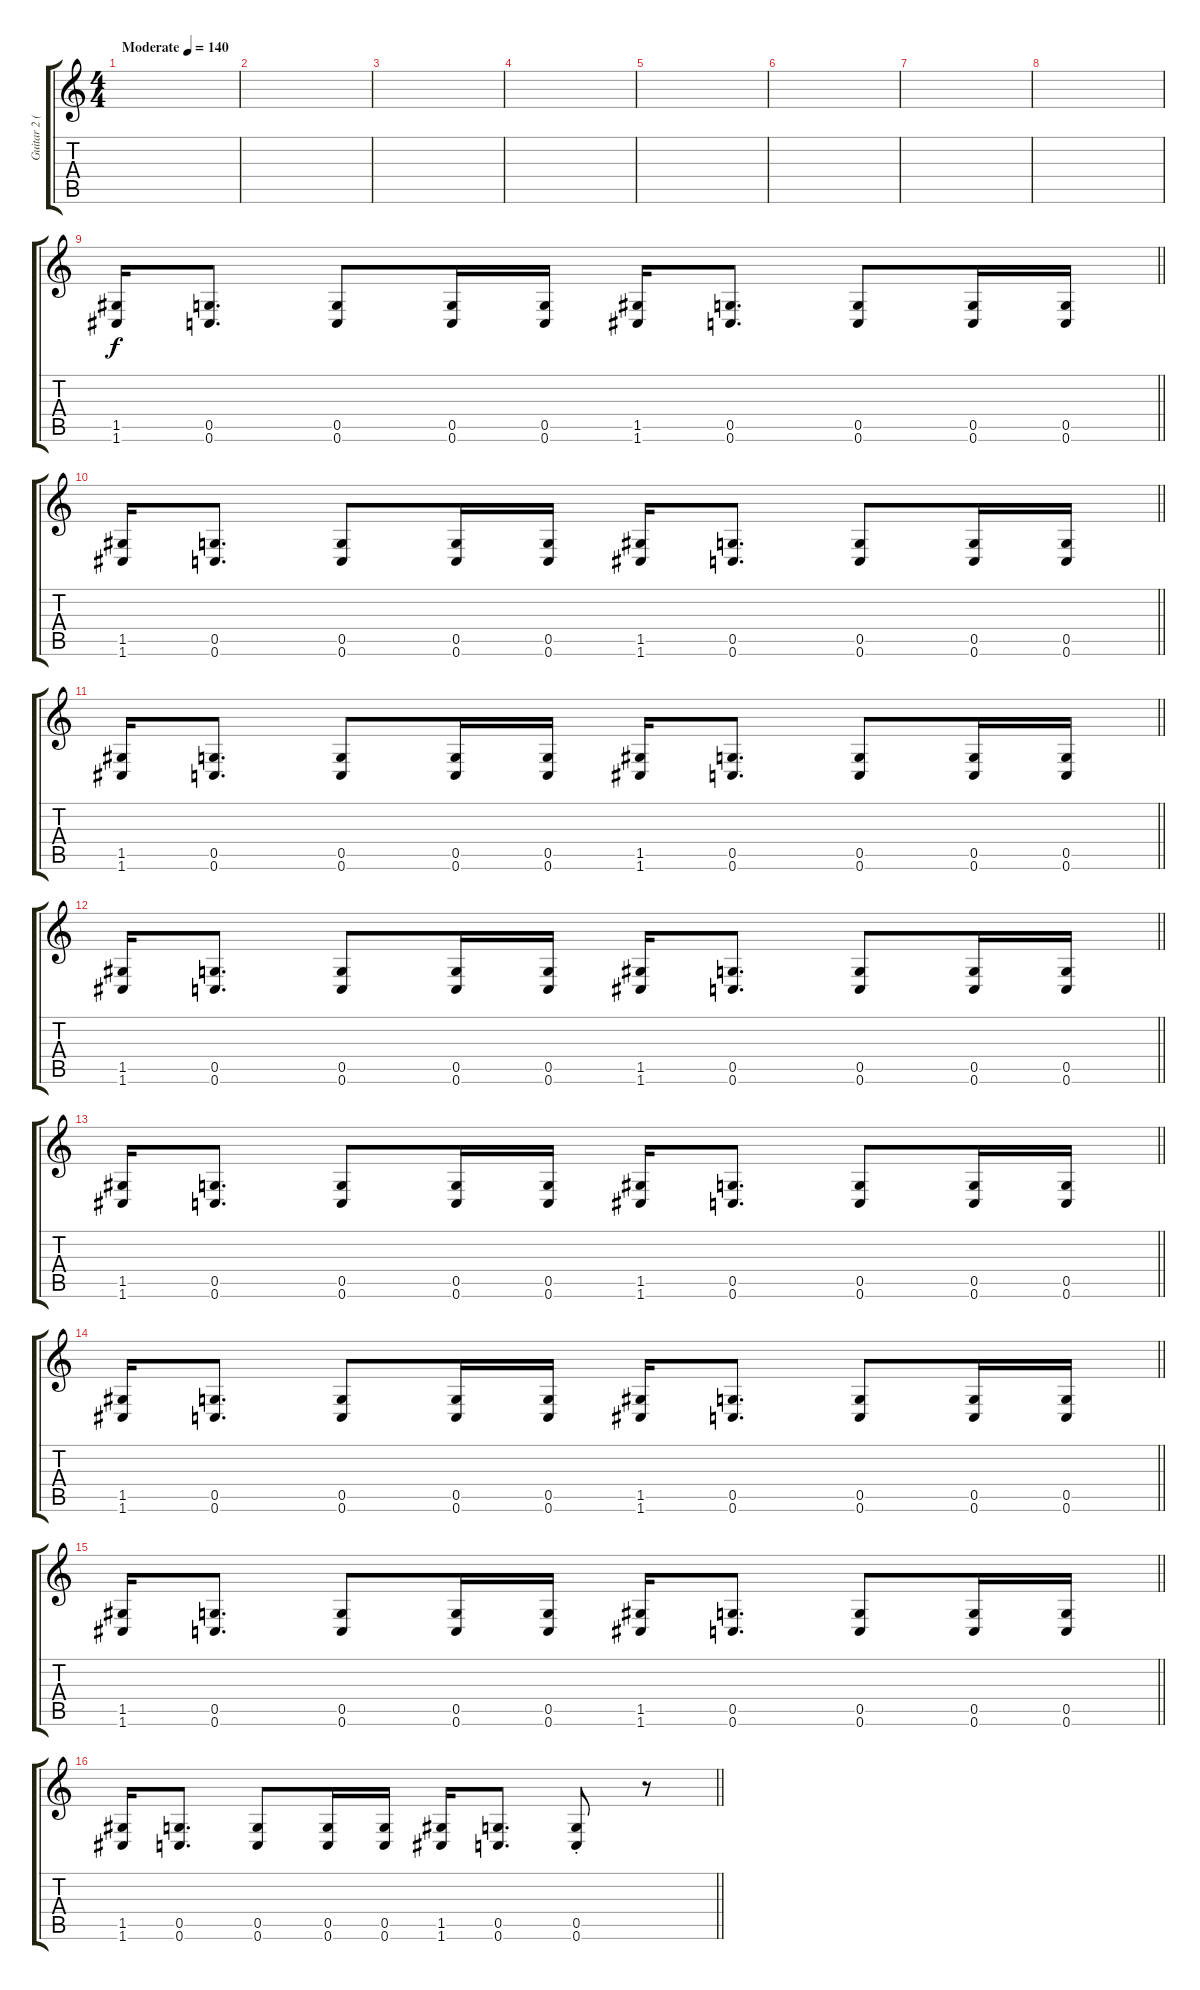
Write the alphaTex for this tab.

\track ("Guitar 2 (Dist)" "Guitar 2 (") {instrument distortionguitar}
\staff {score tabs}
\tuning (D4 A3 F3 C3 G2 C2) {hide}
\ts (4 4)
\tempo (140 "Moderate")
\clef g2
\ks c
|
|
|
|
|
|
|
|
\barLineRight lightlight
(1.5 1.6).16 (0.5 0.6).8{d} (0.5 0.6).8 (0.5 0.6).16 (0.5 0.6).16 (1.5 1.6).16 (0.5 0.6).8{d} (0.5 0.6).8 (0.5 0.6).16 (0.5 0.6).16 |
\barLineRight lightlight
(1.5 1.6).16 (0.5 0.6).8{d} (0.5 0.6).8 (0.5 0.6).16 (0.5 0.6).16 (1.5 1.6).16 (0.5 0.6).8{d} (0.5 0.6).8 (0.5 0.6).16 (0.5 0.6).16 |
\barLineRight lightlight
(1.5 1.6).16 (0.5 0.6).8{d} (0.5 0.6).8 (0.5 0.6).16 (0.5 0.6).16 (1.5 1.6).16 (0.5 0.6).8{d} (0.5 0.6).8 (0.5 0.6).16 (0.5 0.6).16 |
\barLineRight lightlight
(1.5 1.6).16 (0.5 0.6).8{d} (0.5 0.6).8 (0.5 0.6).16 (0.5 0.6).16 (1.5 1.6).16 (0.5 0.6).8{d} (0.5 0.6).8 (0.5 0.6).16 (0.5 0.6).16 |
\barLineRight lightlight
(1.5 1.6).16 (0.5 0.6).8{d} (0.5 0.6).8 (0.5 0.6).16 (0.5 0.6).16 (1.5 1.6).16 (0.5 0.6).8{d} (0.5 0.6).8 (0.5 0.6).16 (0.5 0.6).16 |
\barLineRight lightlight
(1.5 1.6).16 (0.5 0.6).8{d} (0.5 0.6).8 (0.5 0.6).16 (0.5 0.6).16 (1.5 1.6).16 (0.5 0.6).8{d} (0.5 0.6).8 (0.5 0.6).16 (0.5 0.6).16 |
\barLineRight lightlight
(1.5 1.6).16 (0.5 0.6).8{d} (0.5 0.6).8 (0.5 0.6).16 (0.5 0.6).16 (1.5 1.6).16 (0.5 0.6).8{d} (0.5 0.6).8 (0.5 0.6).16 (0.5 0.6).16 |
\barLineRight lightlight
(1.5 1.6).16 (0.5 0.6).8{d} (0.5 0.6).8 (0.5 0.6).16 (0.5 0.6).16 (1.5 1.6).16 (0.5 0.6).8{d} (0.5{st} 0.6{st}).8 r.8
